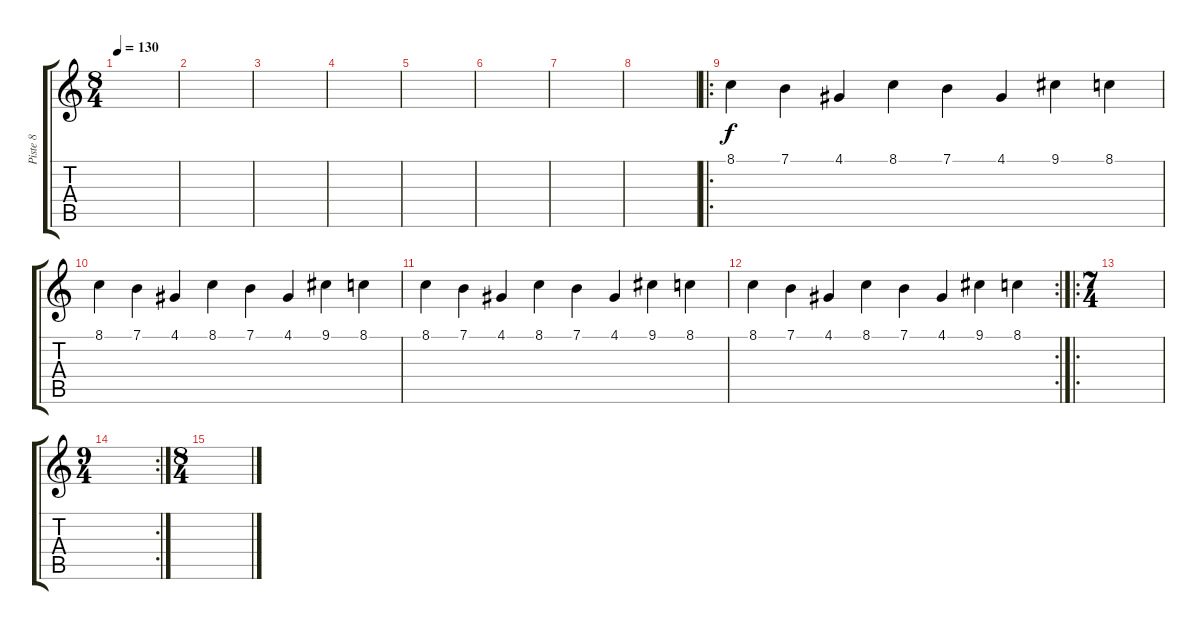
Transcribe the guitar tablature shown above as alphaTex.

\track ("Piste 8" "Piste 8") {instrument musicbox}
\staff {score tabs}
\tuning (E4 B3 G3 D3 A2 E2) {hide}
\ts (8 4)
\tempo 130
\clef g2
\ks c
|
|
|
|
|
|
|
|
\ro
8.1.4 7.1.4 4.1.4 8.1.4 7.1.4 4.1.4 9.1.4 8.1.4 |
8.1.4 7.1.4 4.1.4 8.1.4 7.1.4 4.1.4 9.1.4 8.1.4 |
8.1.4 7.1.4 4.1.4 8.1.4 7.1.4 4.1.4 9.1.4 8.1.4 |
\rc 2
8.1.4 7.1.4 4.1.4 8.1.4 7.1.4 4.1.4 9.1.4 8.1.4 |
\ro
\ts (7 4)
|
\rc 2
\ts (9 4)
|
\ts (8 4)
